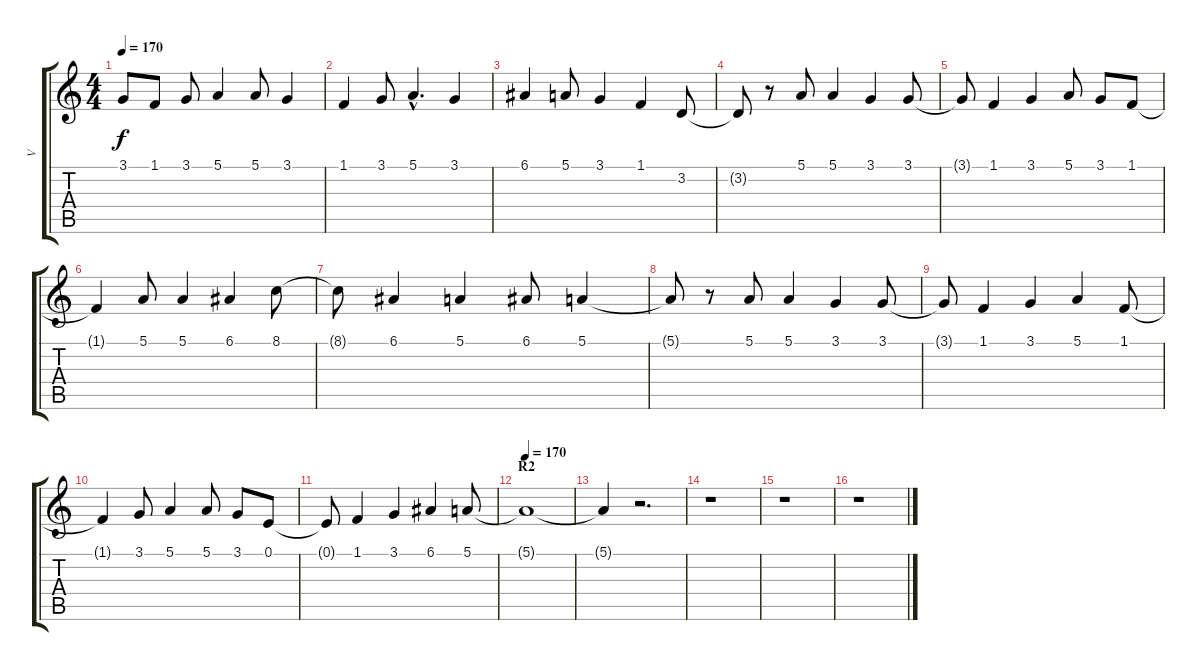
\track ("V" "V") {instrument frenchhorn}
\staff {score tabs}
\tuning (E4 B3 G3 D3 A2 E2) {hide}
\ts (4 4)
\tempo 170
\clef g2
\ks c
3.1{t}.8{dy f} 1.1.8 3.1.8 5.1.4 5.1.8 3.1.4 |
1.1.4 3.1.8 5.1{hac}.4{d} 3.1.4 |
6.1.4 5.1.8 3.1.4 1.1.4 3.2.8 |
\section ("" "")
3.2{t}.8 r.8 5.1.8 5.1.4 3.1.4 3.1.8 |
3.1{t}.8 1.1.4 3.1.4 5.1.8 3.1.8 1.1.8 |
1.1{t}.4 5.1.8 5.1.4 6.1.4 8.1.8 |
8.1{t}.8 6.1.4 5.1.4 6.1.8 5.1.4 |
5.1{t}.8 r.8 5.1.8 5.1.4 3.1.4 3.1.8 |
3.1{t}.8 1.1.4 3.1.4 5.1.4 1.1.8 |
1.1{t}.4 3.1.8 5.1.4 5.1.8 3.1.8 0.1.8 |
0.1{t}.8 1.1.4 3.1.4 6.1.4 5.1.8 |
\section ("" "R2")
\tempo 170
5.1{t}.1 |
5.1{t}.4 r.2{d} |
r.1 |
r.1 |
r.1
